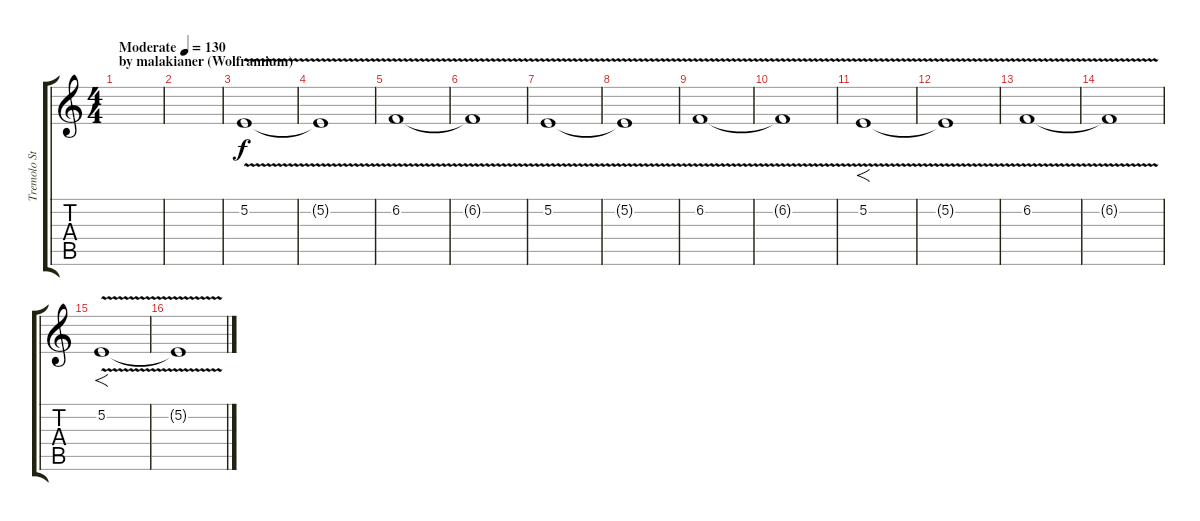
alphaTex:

\track ("Tremolo Strings" "Tremolo St") {instrument tremolostrings}
\staff {score tabs}
\tuning (E4 B3 G3 D3 A2 E2) {hide}
\ts (4 4)
\section ("" "by malakianer (Wolframium)")
\tempo (130 "Moderate")
\clef g2
\ks c
|
|
5.2{v}.1 |
5.2{t}.1 |
6.2{v}.1 |
6.2{t}.1 |
5.2{v}.1 |
5.2{t}.1 |
6.2{v}.1 |
6.2{t}.1 |
5.2{v}.1{f} |
5.2{t}.1 |
6.2{v}.1 |
6.2{t}.1 |
5.2{v}.1{f} |
5.2{t}.1
